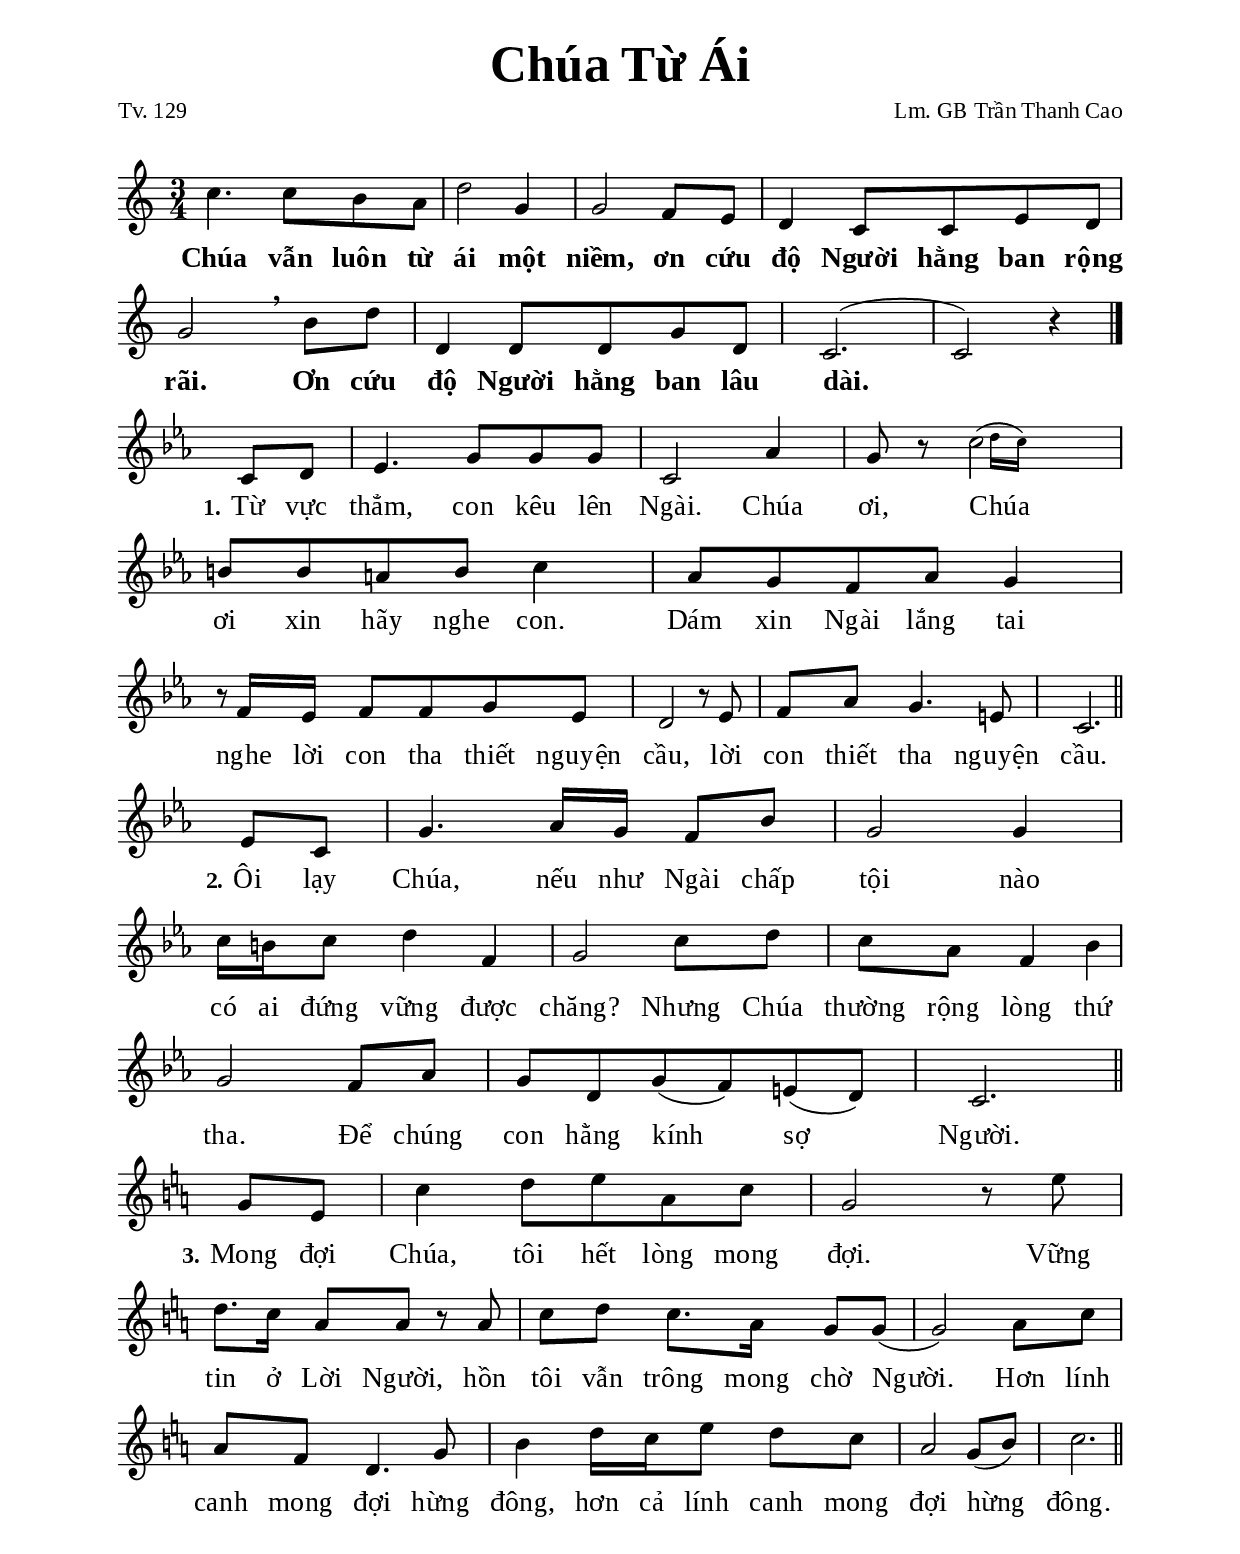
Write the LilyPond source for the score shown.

% Cài đặt chung
\version "2.22.1"
\include "english.ly"

\header {
  title = \markup { \fontsize #3 "Chúa Từ Ái" }
  poet = "Tv. 129"
  composer = "Lm. GB Trần Thanh Cao"
  arranger = " "
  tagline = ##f
}

% Nhạc điệp khúc
nhacDiepKhuc = \relative c'' {
  c4. c8 b a |
  d2 g,4 |
  g2 f8 e |
  d4 c8 c e d |
  g2 \breathe b8 d |
  d,4 d8 d g d |
  c2. \tweak extra-offset #'(0 . 3) ^( |
  c2) r4 \bar "|."
}

% Nhạc phiên khúc
nhacPhienKhucMot = \relative c' {
  #(define afterGraceFraction (cons 1 4))
  \partial 4 c8 d |
  ef4. g8 g g |
  c,2 af'4 |
  g8 r \afterGrace c2 ({\stemDown \tweak font-size #-3 d16 \tweak font-size #-3 c)} |
  \stemNeutral
  b!8 b a! b c4 |
  af8 g f af g4 |
  r8 f16 ef f8 f g ef |
  d2 r8 ef |
  f af g4. e!8 |
  c2. \bar "||"
}

nhacPhienKhucHai = \relative c' {
  \partial 4 ef8 c |
  g'4. af16 g f8 bf |
  g2 g4 |
  c16 b! c8 d4 f, |
  g2 c8 d |
  c af f4 bf |
  g2 f8 af |
  g d g (f) e! (d) |
  c2. \bar "||"
}

nhacPhienKhucBa = \relative c'' {
  \set Staff.keyAlterations = #`(((0 . 6) . ,NATURAL)
                                 ((1 . 2) . ,NATURAL)
                                 ((0 . 5) . ,NATURAL))
  \partial 4 g8 e |
  c'4 d8 e a, c |
  g2 r8 e' |
  d8. c16 a8 a r a |
  c d c8. a16 g8 g( |
  g2) a8 c |
  a f d4. g8 |
  b4 d16 c e8 d c |
  a2 g8 (b) |
  c2. \bar "||"
}

% Lời điệp khúc
loiDiepKhuc = \lyricmode {
  Chúa vẫn luôn từ ái một niềm,
  ơn cứu độ Người hằng ban rộng rãi.
  Ơn cứu độ Người hằng ban lâu dài.
}

% Lời phiên khúc
loiPhienKhucMot = \lyricmode {
  \set stanza = #"1."
  Từ vực thẳm, con kêu lên Ngài.
  Chúa ơi, Chúa ơi xin hãy nghe con.
  Dám xin Ngài lắng tai nghe lời con tha thiết nguyện cầu,
  lời con thiết tha nguyện cầu.
}

loiPhienKhucHai = \lyricmode {
  \set stanza = #"2."
  Ôi lạy Chúa, nếu như Ngài chấp tội
  nào có ai đứng vững được chăng?
  Nhưng Chúa thường rộng lòng thứ tha.
  Để chúng con hằng kính sợ Người.
}

loiPhienKhucBa = \lyricmode {
  \set stanza = #"3."
  Mong đợi Chúa, tôi hết lòng mong đợi.
  Vững tin ở Lời Người,
  hồn tôi vẫn trông mong chờ Người.
  Hơn lính canh mong đợi hừng đông,
  hơn cả lính canh mong đợi hừng đông.
}


% Dàn trang
\paper {
  #(set-paper-size "a4")
  top-margin = 20\mm
  bottom-margin = 10\mm
  left-margin = 20\mm
  right-margin = 20\mm
  indent = #0
  #(define fonts
    (make-pango-font-tree
      "Liberation Serif"
      "Liberation Serif"
      "Liberation Serif"
      (/ 20 20)))
  page-count = #1
  system-system-spacing = #'((basic-distance . 12)
                             (minimum-distance . 12)
                             (padding . 1))
  score-system-spacing = #'((basic-distance . 12)
                             (minimum-distance . 12)
                             (padding . 1))
}

\score {
  \new ChoirStaff <<
    \new Staff = diepKhuc \with {
        \consists "Merge_rests_engraver"
        %\magnifyStaff #(magstep +1)
      }
      <<
      \new Voice = beSop {
        \key c \major \time 3/4 \stemNeutral \nhacDiepKhuc
      }
    >>
    \new Lyrics \with {
          \override VerticalAxisGroup.
            nonstaff-relatedstaff-spacing.padding = #1
          \override VerticalAxisGroup.
            nonstaff-unrelatedstaff-spacing.padding = #1
        }
        \lyricsto beSop \loiDiepKhuc
  >>
  \layout {
    \override Lyrics.LyricText.font-series = #'bold
    \override Lyrics.LyricText.font-size = #+2
    \override Lyrics.LyricSpace.minimum-distance = #1.9
    \override Score.BarNumber.break-visibility = ##(#f #f #f)
    \override Score.SpacingSpanner.uniform-stretching = ##t
  }
}

\score {
  \new ChoirStaff <<
    \new Staff = phienKhuc \with {
        %\magnifyStaff #(magstep +1)
      }
      <<
      \new Voice = beSop {
        \key ef \major \time 3/4 \nhacPhienKhucMot
      }
    >>
    \new Lyrics \with {
          \override VerticalAxisGroup.
            nonstaff-relatedstaff-spacing.padding = #1
          \override VerticalAxisGroup.
            nonstaff-unrelatedstaff-spacing.padding = #1
        }
        \lyricsto beSop \loiPhienKhucMot
  >>
  \layout {
    \override Staff.TimeSignature.transparent = ##t
    \override Lyrics.LyricText.font-size = #+2
    \override Lyrics.LyricSpace.minimum-distance = #2
    \override Score.BarNumber.break-visibility = ##(#f #f #f)
    \override Score.SpacingSpanner.uniform-stretching = ##t
  }
}

\score {
  \new ChoirStaff <<
    \new Staff = phienKhuc \with {
        %\magnifyStaff #(magstep +1)
      }
      <<
      \new Voice = beSop {
        \key ef \major \time 3/4 \nhacPhienKhucHai
      }
    >>
    \new Lyrics \with {
          \override VerticalAxisGroup.
            nonstaff-relatedstaff-spacing.padding = #1.5
          \override VerticalAxisGroup.
            nonstaff-unrelatedstaff-spacing.padding = #1
        }
        \lyricsto beSop \loiPhienKhucHai
  >>
  \layout {
    \override Staff.TimeSignature.transparent = ##t
    \override Lyrics.LyricText.font-size = #+2
    \override Lyrics.LyricSpace.minimum-distance = #2
    \override Score.BarNumber.break-visibility = ##(#f #f #f)
    \override Score.SpacingSpanner.uniform-stretching = ##t
  }
}

\score {
  \new ChoirStaff <<
    \new Staff = phienKhuc \with {
        %\magnifyStaff #(magstep +1)
      }
      <<
      \new Voice = beSop {
        \key ef \major \time 3/4 \nhacPhienKhucBa
      }
    >>
    \new Lyrics \with {
          \override VerticalAxisGroup.
            nonstaff-relatedstaff-spacing.padding = #1.5
          \override VerticalAxisGroup.
            nonstaff-unrelatedstaff-spacing.padding = #1
        }
        \lyricsto beSop \loiPhienKhucBa
  >>
  \layout {
    \override Staff.TimeSignature.transparent = ##t
    \override Lyrics.LyricText.font-size = #+2
    \override Lyrics.LyricSpace.minimum-distance = #1.9
    \override Score.BarNumber.break-visibility = ##(#f #f #f)
    \override Score.SpacingSpanner.uniform-stretching = ##t
  }
}
